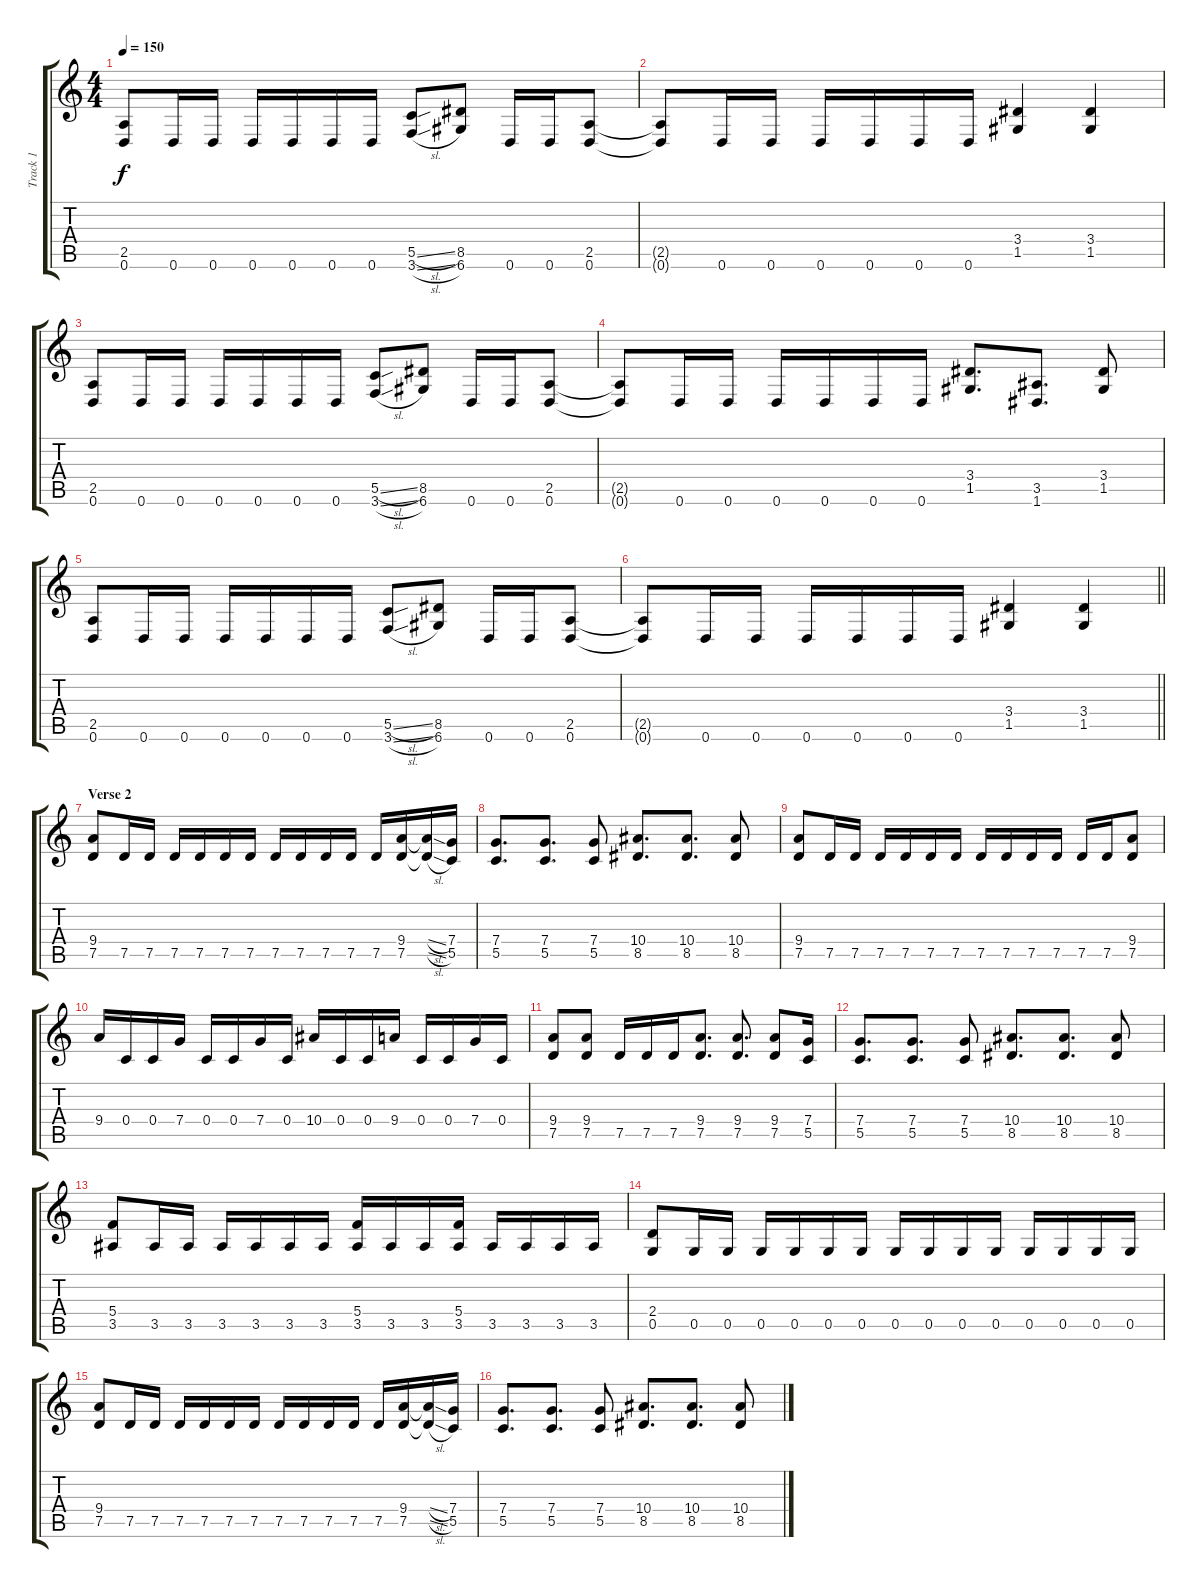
\track ("Track 1" "Track 1") {instrument distortionguitar}
\staff {score tabs}
\tuning (D4 A3 F3 C3 G2 D2) {hide}
\ts (4 4)
\tempo 150
\clef g2
\ks c
(2.5 0.6).8{dy f} 0.6.16 0.6.16 0.6.16 0.6.16 0.6.16 0.6.16 (5.5{sl} 3.6{sl}).8 (8.5 6.6).8 0.6.16 0.6.16 (2.5 0.6).8 |
(2.5{t} 0.6{t}).8 0.6.16 0.6.16 0.6.16 0.6.16 0.6.16 0.6.16 (3.4 1.5).4 (3.4 1.5).4 |
(2.5 0.6).8 0.6.16 0.6.16 0.6.16 0.6.16 0.6.16 0.6.16 (5.5{sl} 3.6{sl}).8 (8.5 6.6).8 0.6.16 0.6.16 (2.5 0.6).8 |
(2.5{t} 0.6{t}).8 0.6.16 0.6.16 0.6.16 0.6.16 0.6.16 0.6.16 (3.4 1.5).8{d} (3.5 1.6).8{d} (3.4 1.5).8 |
(2.5 0.6).8 0.6.16 0.6.16 0.6.16 0.6.16 0.6.16 0.6.16 (5.5{sl} 3.6{sl}).8 (8.5 6.6).8 0.6.16 0.6.16 (2.5 0.6).8 |
\barLineRight lightlight
(2.5{t} 0.6{t}).8 0.6.16 0.6.16 0.6.16 0.6.16 0.6.16 0.6.16 (3.4 1.5).4 (3.4 1.5).4 |
\section ("" "Verse 2")
(9.4 7.5).8 7.5.16 7.5.16 7.5.16 7.5.16 7.5.16 7.5.16 7.5.16 7.5.16 7.5.16 7.5.16 7.5.16 (9.4 7.5).16 (9.4{sl t} 7.5{sl t}).16 (7.4 5.5).16 |
(7.4 5.5).8{d} (7.4 5.5).8{d} (7.4 5.5).8 (10.4 8.5).8{d} (10.4 8.5).8{d} (10.4 8.5).8 |
(9.4 7.5).8 7.5.16 7.5.16 7.5.16 7.5.16 7.5.16 7.5.16 7.5.16 7.5.16 7.5.16 7.5.16 7.5.16 7.5.16 (9.4 7.5).8 |
9.4.16 0.4.16 0.4.16 7.4.16 0.4.16 0.4.16 7.4.16 0.4.16 10.4.16 0.4.16 0.4.16 9.4.16 0.4.16 0.4.16 7.4.16 0.4.16 |
(9.4 7.5).8 (9.4 7.5).8 7.5.16 7.5.16 7.5.16 (9.4 7.5).8{d} (9.4 7.5).8{d} (9.4 7.5).8 (7.4 5.5).16 |
(7.4 5.5).8{d} (7.4 5.5).8{d} (7.4 5.5).8 (10.4 8.5).8{d} (10.4 8.5).8{d} (10.4 8.5).8 |
(5.4 3.5).8 3.5.16 3.5.16 3.5.16 3.5.16 3.5.16 3.5.16 (5.4 3.5).16 3.5.16 3.5.16 (5.4 3.5).16 3.5.16 3.5.16 3.5.16 3.5.16 |
(2.4 0.5).8 0.5.16 0.5.16 0.5.16 0.5.16 0.5.16 0.5.16 0.5.16 0.5.16 0.5.16 0.5.16 0.5.16 0.5.16 0.5.16 0.5.16 |
(9.4 7.5).8 7.5.16 7.5.16 7.5.16 7.5.16 7.5.16 7.5.16 7.5.16 7.5.16 7.5.16 7.5.16 7.5.16 (9.4 7.5).16 (9.4{sl t} 7.5{sl t}).16 (7.4 5.5).16 |
(7.4 5.5).8{d} (7.4 5.5).8{d} (7.4 5.5).8 (10.4 8.5).8{d} (10.4 8.5).8{d} (10.4 8.5).8
